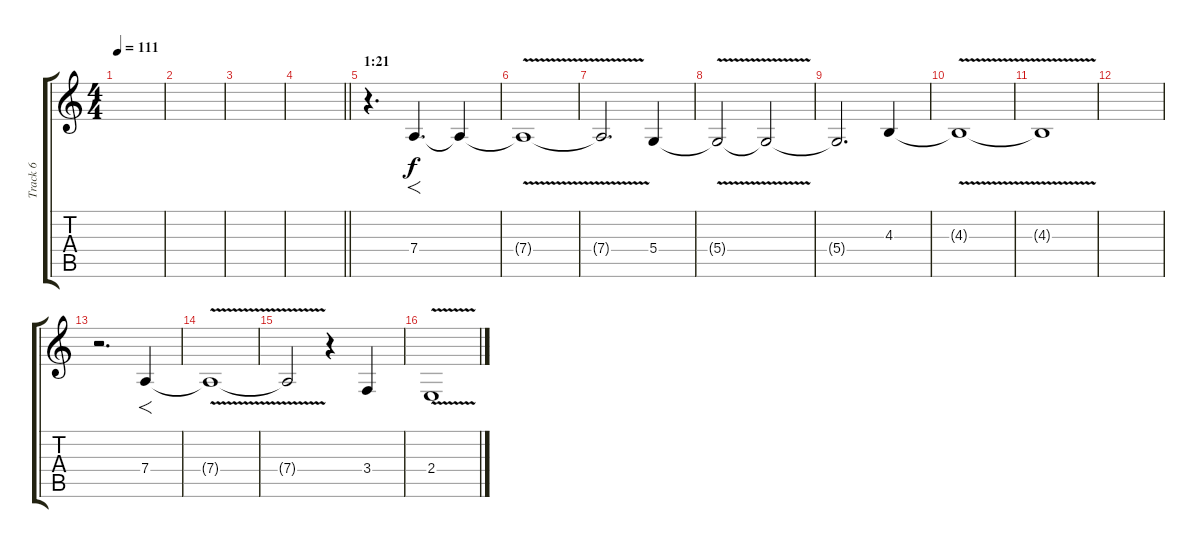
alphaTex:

\track ("Track 6" "Track 6") {instrument clarinet}
\staff {score tabs}
\tuning (E4 B3 G3 D3 A2 E2) {hide}
\ts (4 4)
\tempo 111
\clef g2
\ks c
|
|
|
\barLineRight lightlight
|
\section ("" "1:21")
r.4{d} 7.4.4{f d} 7.4{t}.4 |
7.4{v t}.1 |
7.4{t}.2{d} 5.4.4 |
5.4{v t}.2 5.4{t}.2 |
5.4{t}.2{d} 4.3.4 |
4.3{v t}.1 |
4.3{t}.1 |
|
r.2{d} 7.4.4{f} |
7.4{v t}.1 |
7.4{t}.2 r.4 3.4.4 |
2.4{v}.1{volume 0}
